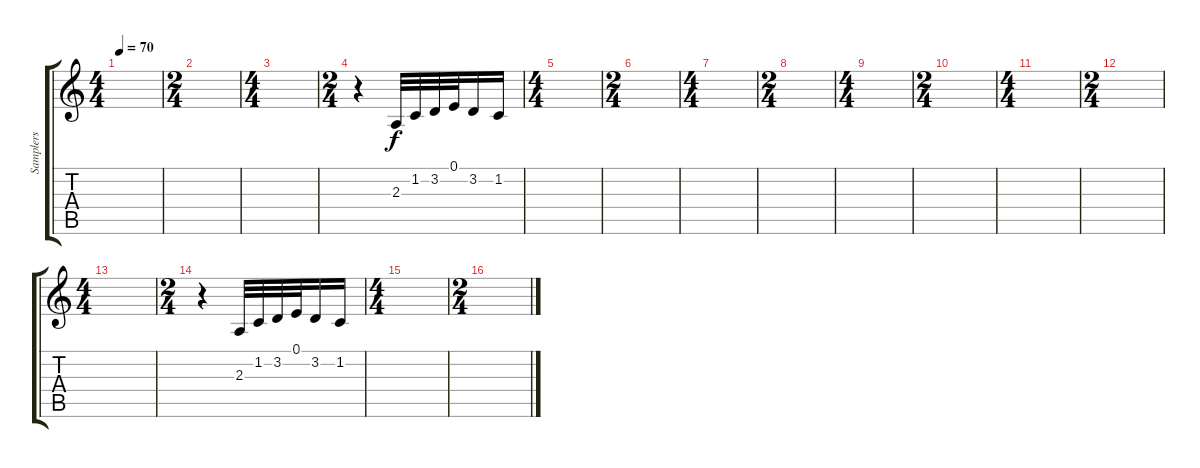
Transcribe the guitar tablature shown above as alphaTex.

\track ("Samplers" "Samplers") {instrument trumpet}
\staff {score tabs}
\tuning (E4 B3 G3 D3 A2 E2) {hide}
\ts (4 4)
\tempo 70
\clef g2
\ks c
|
\ts (2 4)
|
\ts (4 4)
|
\ts (2 4)
r.4 2.3.32 1.2.32 3.2.32 0.1.32 3.2.16 1.2.16 |
\ts (4 4)
|
\ts (2 4)
|
\ts (4 4)
|
\ts (2 4)
|
\ts (4 4)
|
\ts (2 4)
|
\ts (4 4)
|
\ts (2 4)
|
\ts (4 4)
|
\ts (2 4)
r.4 2.3.32 1.2.32 3.2.32 0.1.32 3.2.16 1.2.16 |
\ts (4 4)
|
\ts (2 4)
